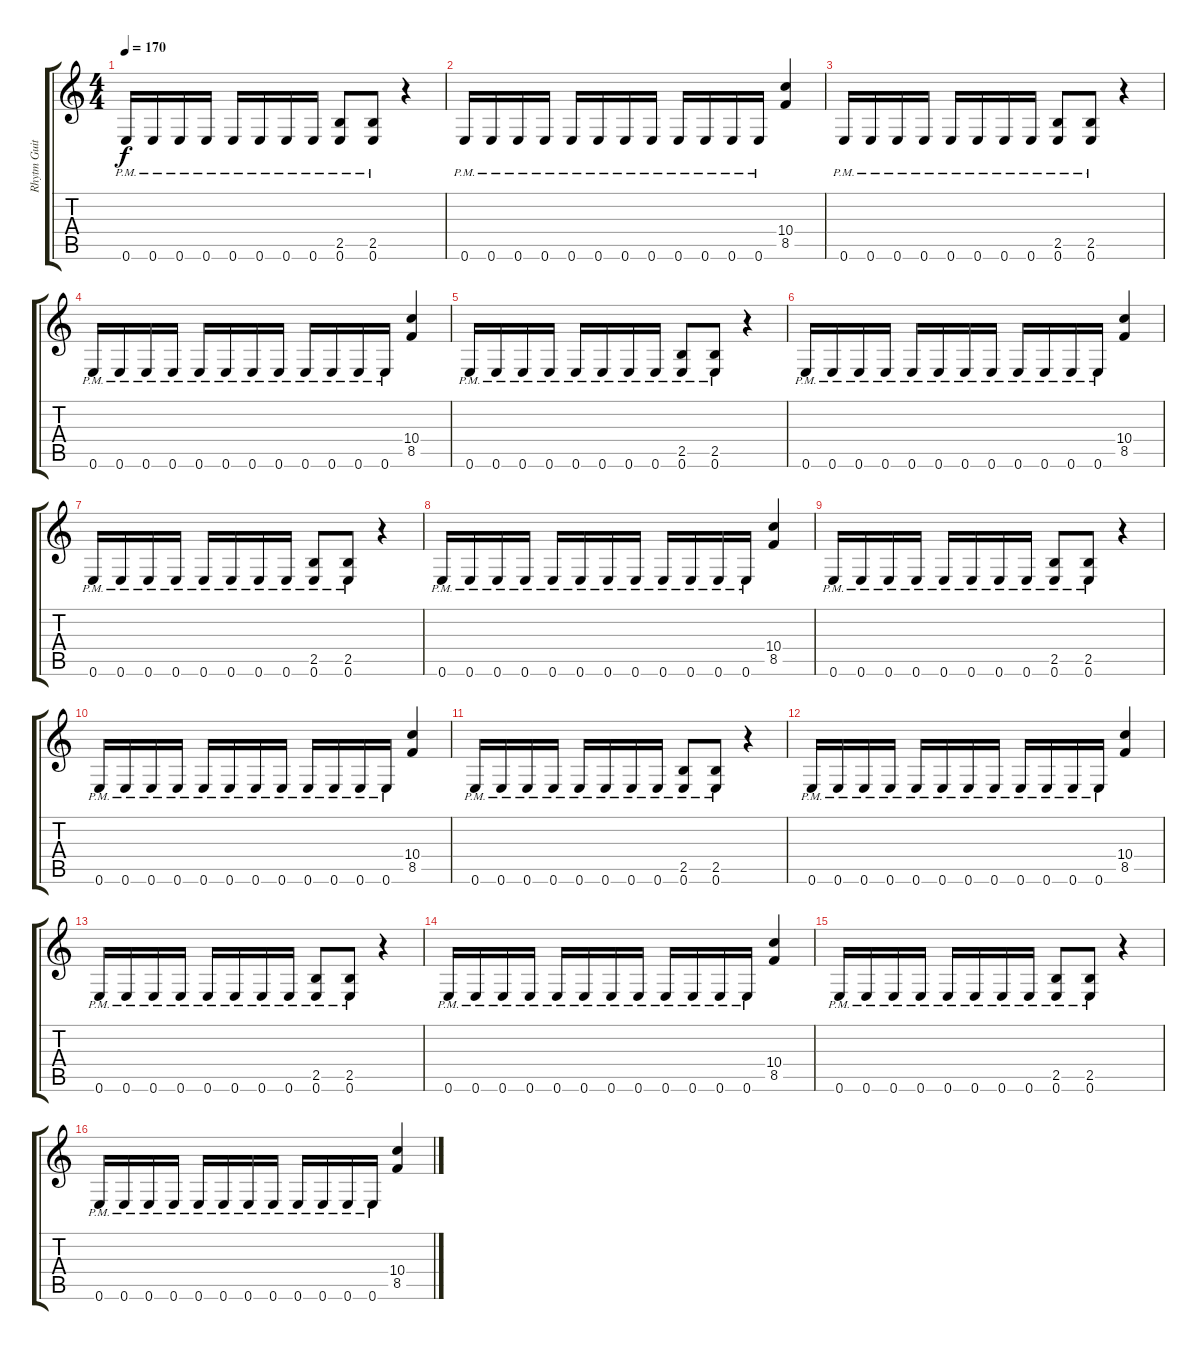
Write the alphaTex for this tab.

\track ("Rhytm Guitar 2" "Rhytm Guit") {instrument distortionguitar}
\staff {score tabs}
\tuning (E4 B3 G3 D3 A2 E2) {hide}
\ts (4 4)
\tempo 170
\clef g2
\ks c
0.6{pm}.16{dy f} 0.6{pm}.16 0.6{pm}.16 0.6{pm}.16 0.6{pm}.16 0.6{pm}.16 0.6{pm}.16 0.6{pm}.16 (2.5{pm} 0.6{pm}).8 (2.5{pm} 0.6{pm}).8 r.4 |
0.6{pm}.16 0.6{pm}.16 0.6{pm}.16 0.6{pm}.16 0.6{pm}.16 0.6{pm}.16 0.6{pm}.16 0.6{pm}.16 0.6{pm}.16 0.6{pm}.16 0.6{pm}.16 0.6{pm}.16 (10.4 8.5).4 |
0.6{pm}.16 0.6{pm}.16 0.6{pm}.16 0.6{pm}.16 0.6{pm}.16 0.6{pm}.16 0.6{pm}.16 0.6{pm}.16 (2.5{pm} 0.6{pm}).8 (2.5{pm} 0.6{pm}).8 r.4 |
0.6{pm}.16 0.6{pm}.16 0.6{pm}.16 0.6{pm}.16 0.6{pm}.16 0.6{pm}.16 0.6{pm}.16 0.6{pm}.16 0.6{pm}.16 0.6{pm}.16 0.6{pm}.16 0.6{pm}.16 (10.4 8.5).4 |
0.6{pm}.16 0.6{pm}.16 0.6{pm}.16 0.6{pm}.16 0.6{pm}.16 0.6{pm}.16 0.6{pm}.16 0.6{pm}.16 (2.5{pm} 0.6{pm}).8 (2.5{pm} 0.6{pm}).8 r.4 |
0.6{pm}.16 0.6{pm}.16 0.6{pm}.16 0.6{pm}.16 0.6{pm}.16 0.6{pm}.16 0.6{pm}.16 0.6{pm}.16 0.6{pm}.16 0.6{pm}.16 0.6{pm}.16 0.6{pm}.16 (10.4 8.5).4 |
0.6{pm}.16 0.6{pm}.16 0.6{pm}.16 0.6{pm}.16 0.6{pm}.16 0.6{pm}.16 0.6{pm}.16 0.6{pm}.16 (2.5{pm} 0.6{pm}).8 (2.5{pm} 0.6{pm}).8 r.4 |
0.6{pm}.16 0.6{pm}.16 0.6{pm}.16 0.6{pm}.16 0.6{pm}.16 0.6{pm}.16 0.6{pm}.16 0.6{pm}.16 0.6{pm}.16 0.6{pm}.16 0.6{pm}.16 0.6{pm}.16 (10.4 8.5).4 |
0.6{pm}.16 0.6{pm}.16 0.6{pm}.16 0.6{pm}.16 0.6{pm}.16 0.6{pm}.16 0.6{pm}.16 0.6{pm}.16 (2.5{pm} 0.6{pm}).8 (2.5{pm} 0.6{pm}).8 r.4 |
0.6{pm}.16 0.6{pm}.16 0.6{pm}.16 0.6{pm}.16 0.6{pm}.16 0.6{pm}.16 0.6{pm}.16 0.6{pm}.16 0.6{pm}.16 0.6{pm}.16 0.6{pm}.16 0.6{pm}.16 (10.4 8.5).4 |
0.6{pm}.16 0.6{pm}.16 0.6{pm}.16 0.6{pm}.16 0.6{pm}.16 0.6{pm}.16 0.6{pm}.16 0.6{pm}.16 (2.5{pm} 0.6{pm}).8 (2.5{pm} 0.6{pm}).8 r.4 |
0.6{pm}.16 0.6{pm}.16 0.6{pm}.16 0.6{pm}.16 0.6{pm}.16 0.6{pm}.16 0.6{pm}.16 0.6{pm}.16 0.6{pm}.16 0.6{pm}.16 0.6{pm}.16 0.6{pm}.16 (10.4 8.5).4 |
0.6{pm}.16 0.6{pm}.16 0.6{pm}.16 0.6{pm}.16 0.6{pm}.16 0.6{pm}.16 0.6{pm}.16 0.6{pm}.16 (2.5{pm} 0.6{pm}).8 (2.5{pm} 0.6{pm}).8 r.4 |
0.6{pm}.16 0.6{pm}.16 0.6{pm}.16 0.6{pm}.16 0.6{pm}.16 0.6{pm}.16 0.6{pm}.16 0.6{pm}.16 0.6{pm}.16 0.6{pm}.16 0.6{pm}.16 0.6{pm}.16 (10.4 8.5).4 |
0.6{pm}.16 0.6{pm}.16 0.6{pm}.16 0.6{pm}.16 0.6{pm}.16 0.6{pm}.16 0.6{pm}.16 0.6{pm}.16 (2.5{pm} 0.6{pm}).8 (2.5{pm} 0.6{pm}).8 r.4 |
0.6{pm}.16 0.6{pm}.16 0.6{pm}.16 0.6{pm}.16 0.6{pm}.16 0.6{pm}.16 0.6{pm}.16 0.6{pm}.16 0.6{pm}.16 0.6{pm}.16 0.6{pm}.16 0.6{pm}.16 (10.4 8.5).4
